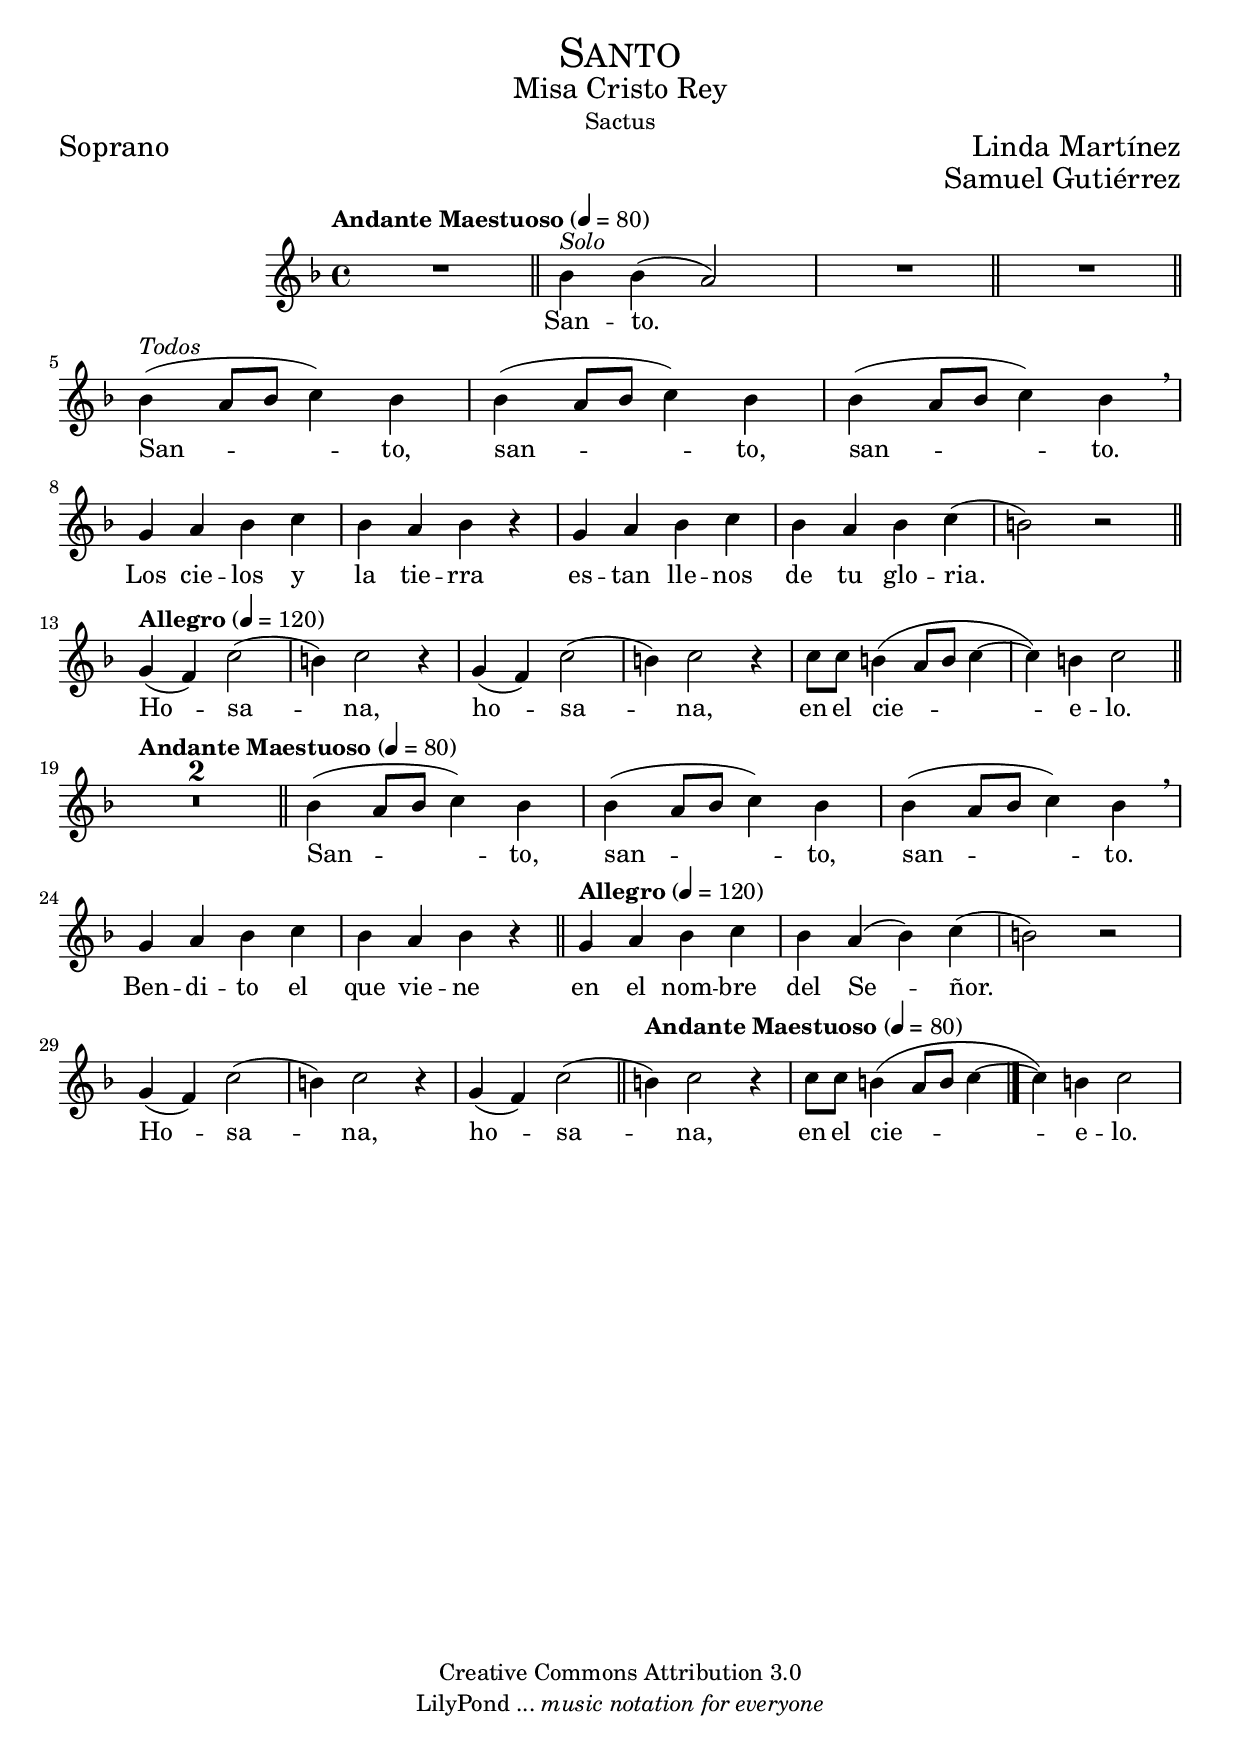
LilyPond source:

% ****************************************************************
%   Santo - Renaissance way melody
%	Music and accompaniment by serachsam
% ****************************************************************
\language "espanol"
\version "2.23.2"

% --- Global parameters
particle = 1
jump = \break

% --- Includes
\include "global.ily"
soprano_music = \relative do'' {
  \compressEmptyMeasures

  R1 |
  sib4^\markup{ \italic "Solo"} sib( la2) |
  R1*2 | #(if (= particle 1) jump "") % 4
  sib4^\markup{ \italic "Todos"}( la8 sib do4) sib |
  sib4( la8 sib do4) sib |
  sib4( la8 sib do4) sib \breathe | #(if (= particle 1) jump "") % 7
  sol4 la sib do |
  sib la sib r |
  sol4 la sib do |
  sib la sib do( |
  si2) r | #(if (= particle 1) jump "") % 12
  sol4( fa) do'2( |
  si4) do2 r4 |
  sol4( fa) do'2( |
  si4) do2 r4 |
  do8 do si4( la8 si do4~ |
  do) si4 do2 | #(if (= particle 1) jump "") % 18
  R1*2 |
  sib4( la8 sib do4) sib |
  sib4( la8 sib do4) sib |
  sib4( la8 sib do4) sib \breathe | #(if (= particle 1) jump "") % 23
  sol4 la sib do |
  sib la sib r |
  sol4 la sib do |
  sib la( sib) do( |
  si2) r | #(if (= particle 1) jump "") % 28
  sol4( fa) do'2( |
  si4) do2 r4 |
  sol4( fa) do'2( |
  si4) do2 r4 |
  do8 do si4( la8 si do4~ |
  do) si4 do2 |
}

soprano_lyrics = \lyricmode {
    San -- to.
    San -- to, san -- to, san -- to.
    Los cie -- los y la tie -- rra es -- tan lle -- nos de tu glo -- ria.
    Ho -- sa -- na, ho -- sa -- na, en el cie -- e -- lo.

    San -- to, san -- to, san -- to.
    Ben -- di -- to el que vie -- ne en el nom -- bre del Se -- ñor.
    Ho -- sa -- na, ho -- sa -- na, en el cie -- e -- lo.
}


% --- Global size
% #(set-global-staff-size 20)

% --- Header
\markup { \fill-line { \center-column { \fontsize #5 \smallCaps "Santo" \fontsize #2 "Misa Cristo Rey" "Sactus" } } }
\markup { \fill-line { \fontsize #2 "Soprano" \right-column { \fontsize #2 "Linda Martínez" } } }
\markup { \fill-line { " " \center-column { \fontsize #2 "Samuel Gutiérrez" } } }
\header {
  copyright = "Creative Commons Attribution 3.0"
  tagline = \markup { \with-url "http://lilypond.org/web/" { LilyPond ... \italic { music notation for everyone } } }
  breakbefore = ##t
}

% --- Music

% --- Harmony

\score {
  <<
    \new Staff <<
      \set Staff.midiInstrument = #"choir aahs"
      \set Staff.midiMaximumVolume = #1.5

      \new Voice = "soprano" <<
        \global \soprano_music
      >>\new Lyrics = "soprano"
      \context Lyrics = "soprano" \lyricsto "soprano" \soprano_lyrics
    >>
  >>
  \midi { }
  \layout { }
}

% --- Paper
\paper{
  #(set-default-paper-size "letter")
  indent=3.5\cm
  page-breaking = #ly:page-turn-breaking
}
